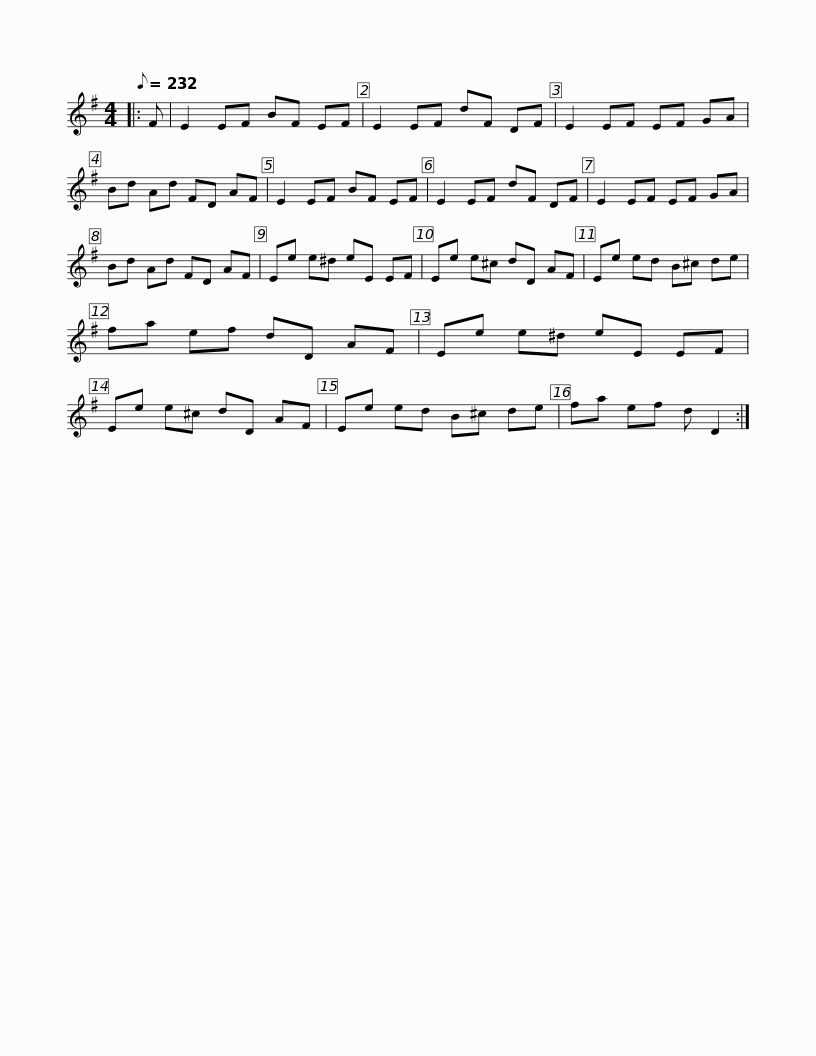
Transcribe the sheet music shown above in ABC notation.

X:1
L:1/8
Q:1/8=232
M:4/4
I:linebreak $
K:Emin
V:1 treble
V:1
|: F | E2 EF BF EF | E2 EF dF DF | E2 EF EF GA | Bd Ad FD AF | %5
 E2 EF BF EF |$ E2 EF dF DF | E2 EF EF GA | Bd Ad FD AF | Ee e^d eE EF | %10
 Ee e^c dD AF |$ Ee ed B^c de | fa ef dD AF | Ee e^d eE EF | Ee e^c dD AF | %15
 Ee ed B^c de |$ fa ef d D2 :| %17
